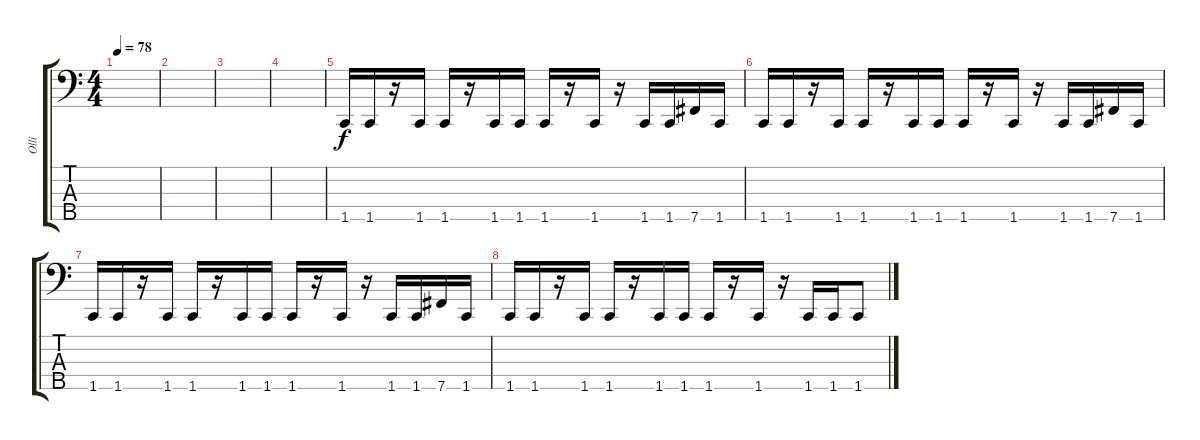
\track ("Olli" "Olli") {instrument electricbassfinger}
\staff {score tabs}
\tuning (G2 D2 A1 E1 B0) {hide}
\ts (4 4)
\tempo 78
\clef f4
\ks c
|
|
|
|
1.5.16 1.5.16 r.16 1.5.16 1.5.16 r.16 1.5.16 1.5.16 1.5.16 r.16 1.5.16 r.16 1.5.16 1.5.16 7.5.16 1.5.16 |
1.5.16 1.5.16 r.16 1.5.16 1.5.16 r.16 1.5.16 1.5.16 1.5.16 r.16 1.5.16 r.16 1.5.16 1.5.16 7.5.16 1.5.16 |
1.5.16 1.5.16 r.16 1.5.16 1.5.16 r.16 1.5.16 1.5.16 1.5.16 r.16 1.5.16 r.16 1.5.16 1.5.16 7.5.16 1.5.16 |
1.5.16 1.5.16 r.16 1.5.16 1.5.16 r.16 1.5.16 1.5.16 1.5.16 r.16 1.5.16 r.16 1.5.16 1.5.16 1.5.8
